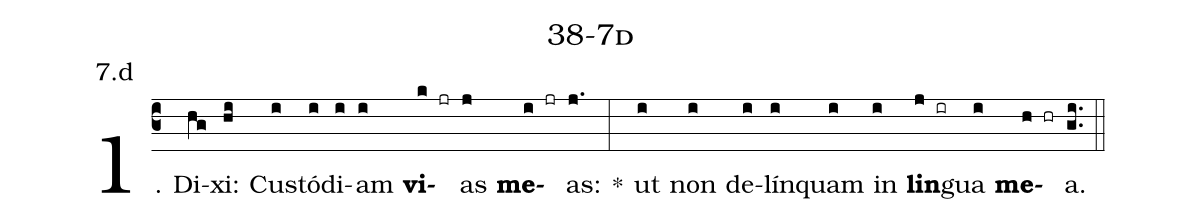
name: 38-7d;
annotation: 7.d;
%%
(c3)1. Di(hg)xi:(hi) Cus(i)tó(i)di(i)am(i) <b>vi</b>(k jr)as(j) <b>me</b>(i jr)as:(j.) *(:) ut(i) non(i) de(i)lín(i)quam(i) in(i) <b>lin</b>(j ir)gua(i) <b>me</b>(h hr)a.(gi..) (::)
